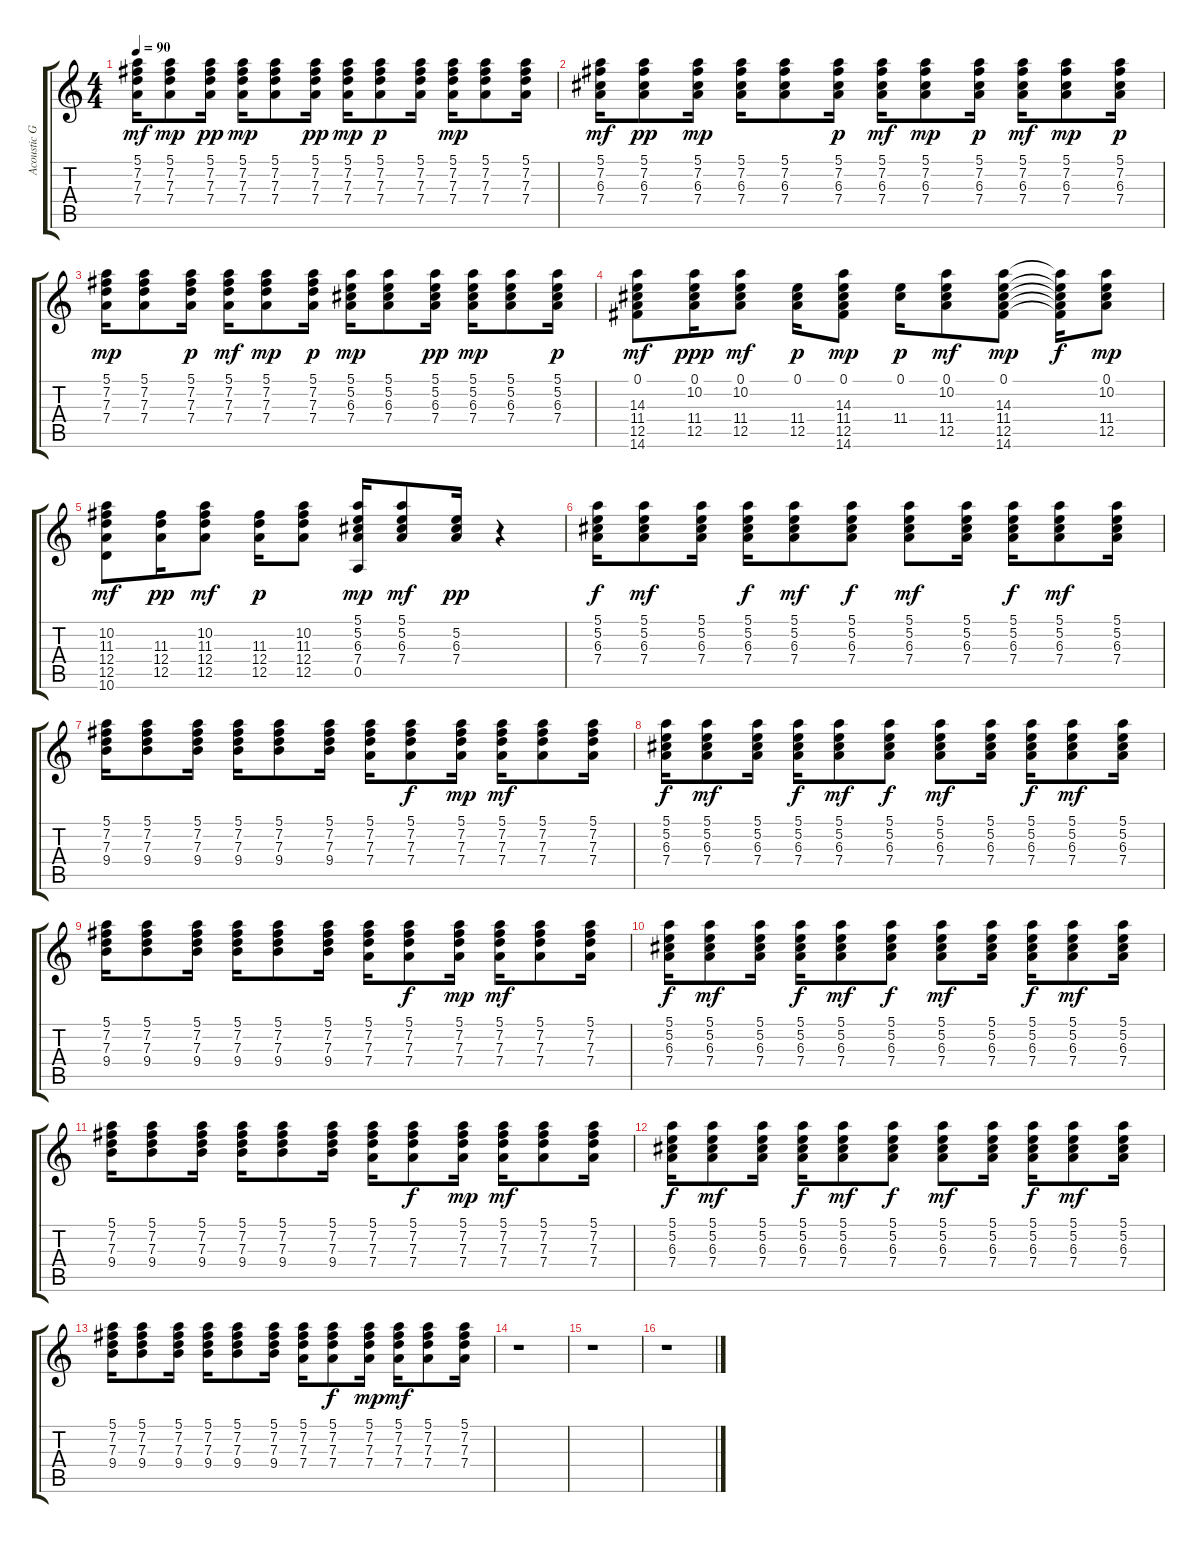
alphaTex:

\track ("Acoustic Guitar 1" "Acoustic G") {instrument acousticguitarnylon}
\staff {score tabs}
\tuning (E4 B3 G3 D3 A2 E2) {hide}
\ts (4 4)
\tempo 90
\clef g2
\ks c
(5.1 7.2 7.3 7.4).16{dy mf} (5.1 7.2 7.3 7.4).8{dy mp} (5.1 7.2 7.3 7.4).16{dy pp} (5.1 7.2 7.3 7.4).16{dy mp} (5.1 7.2 7.3 7.4).8 (5.1 7.2 7.3 7.4).16{dy pp} (5.1 7.2 7.3 7.4).16{dy mp} (5.1 7.2 7.3 7.4).8{dy p} (5.1 7.2 7.3 7.4).16 (5.1 7.2 7.3 7.4).16{dy mp} (5.1 7.2 7.3 7.4).8 (5.1 7.2 7.3 7.4).16 |
(5.1 7.2 6.3 7.4).16{dy mf} (5.1 7.2 6.3 7.4).8{dy pp} (5.1 7.2 6.3 7.4).16{dy mp} (5.1 7.2 6.3 7.4).16 (5.1 7.2 6.3 7.4).8 (5.1 7.2 6.3 7.4).16{dy p} (5.1 7.2 6.3 7.4).16{dy mf} (5.1 7.2 6.3 7.4).8{dy mp} (5.1 7.2 6.3 7.4).16{dy p} (5.1 7.2 6.3 7.4).16{dy mf} (5.1 7.2 6.3 7.4).8{dy mp} (5.1 7.2 6.3 7.4).16{dy p} |
(5.1 7.2 7.3 7.4).16{dy mp} (5.1 7.2 7.3 7.4).8 (5.1 7.2 7.3 7.4).16{dy p} (5.1 7.2 7.3 7.4).16{dy mf} (5.1 7.2 7.3 7.4).8{dy mp} (5.1 7.2 7.3 7.4).16{dy p} (5.1 5.2 6.3 7.4).16{dy mp} (5.1 5.2 6.3 7.4).8 (5.1 5.2 6.3 7.4).16{dy pp} (5.1 5.2 6.3 7.4).16{dy mp} (5.1 5.2 6.3 7.4).8 (5.1 5.2 6.3 7.4).16{dy p} |
(0.1 14.3 11.4 12.5 14.6).8{dy mf} (0.1 10.2 11.4 12.5).16{dy ppp} (0.1 10.2 11.4 12.5).8{dy mf} (0.1 11.4 12.5).16{dy p} (0.1 14.3 11.4 12.5 14.6).8{dy mp} (0.1 11.4).16{dy p} (0.1 10.2 11.4 12.5).8{dy mf} (0.1 14.3 11.4 12.5 14.6).8{dy mp} (0.1{t} 14.3{t} 11.4{t} 12.5{t} 14.6{t}).16{dy f} (0.1 10.2 11.4 12.5).8{dy mp} |
(10.2 11.3 12.4 12.5 10.6).8{dy mf} (11.3 12.4 12.5).16{dy pp} (10.2 11.3 12.4 12.5).8{dy mf} (11.3 12.4 12.5).16{dy p} (10.2 11.3 12.4 12.5).8 (5.1 5.2 6.3 7.4 0.5).16{dy mp} (5.1 5.2 6.3 7.4).8{dy mf} (5.2 6.3 7.4).16{dy pp} r.4 |
(5.1 5.2 6.3 7.4).16{dy f} (5.1 5.2 6.3 7.4).8{dy mf} (5.1 5.2 6.3 7.4).16 (5.1 5.2 6.3 7.4).16{dy f} (5.1 5.2 6.3 7.4).8{dy mf} (5.1 5.2 6.3 7.4).8{dy f} (5.1 5.2 6.3 7.4).8{dy mf} (5.1 5.2 6.3 7.4).16 (5.1 5.2 6.3 7.4).16{dy f} (5.1 5.2 6.3 7.4).8{dy mf} (5.1 5.2 6.3 7.4).16 |
(5.1 7.2 7.3 9.4).16 (5.1 7.2 7.3 9.4).8 (5.1 7.2 7.3 9.4).16 (5.1 7.2 7.3 9.4).16 (5.1 7.2 7.3 9.4).8 (5.1 7.2 7.3 9.4).16 (5.1 7.2 7.3 7.4).16 (5.1 7.2 7.3 7.4).8{dy f} (5.1 7.2 7.3 7.4).16{dy mp} (5.1 7.2 7.3 7.4).16{dy mf} (5.1 7.2 7.3 7.4).8 (5.1 7.2 7.3 7.4).16 |
(5.1 5.2 6.3 7.4).16{dy f} (5.1 5.2 6.3 7.4).8{dy mf} (5.1 5.2 6.3 7.4).16 (5.1 5.2 6.3 7.4).16{dy f} (5.1 5.2 6.3 7.4).8{dy mf} (5.1 5.2 6.3 7.4).8{dy f} (5.1 5.2 6.3 7.4).8{dy mf} (5.1 5.2 6.3 7.4).16 (5.1 5.2 6.3 7.4).16{dy f} (5.1 5.2 6.3 7.4).8{dy mf} (5.1 5.2 6.3 7.4).16 |
(5.1 7.2 7.3 9.4).16 (5.1 7.2 7.3 9.4).8 (5.1 7.2 7.3 9.4).16 (5.1 7.2 7.3 9.4).16 (5.1 7.2 7.3 9.4).8 (5.1 7.2 7.3 9.4).16 (5.1 7.2 7.3 7.4).16 (5.1 7.2 7.3 7.4).8{dy f} (5.1 7.2 7.3 7.4).16{dy mp} (5.1 7.2 7.3 7.4).16{dy mf} (5.1 7.2 7.3 7.4).8 (5.1 7.2 7.3 7.4).16 |
(5.1 5.2 6.3 7.4).16{dy f} (5.1 5.2 6.3 7.4).8{dy mf} (5.1 5.2 6.3 7.4).16 (5.1 5.2 6.3 7.4).16{dy f} (5.1 5.2 6.3 7.4).8{dy mf} (5.1 5.2 6.3 7.4).8{dy f} (5.1 5.2 6.3 7.4).8{dy mf} (5.1 5.2 6.3 7.4).16 (5.1 5.2 6.3 7.4).16{dy f} (5.1 5.2 6.3 7.4).8{dy mf} (5.1 5.2 6.3 7.4).16 |
(5.1 7.2 7.3 9.4).16 (5.1 7.2 7.3 9.4).8 (5.1 7.2 7.3 9.4).16 (5.1 7.2 7.3 9.4).16 (5.1 7.2 7.3 9.4).8 (5.1 7.2 7.3 9.4).16 (5.1 7.2 7.3 7.4).16 (5.1 7.2 7.3 7.4).8{dy f} (5.1 7.2 7.3 7.4).16{dy mp} (5.1 7.2 7.3 7.4).16{dy mf} (5.1 7.2 7.3 7.4).8 (5.1 7.2 7.3 7.4).16 |
(5.1 5.2 6.3 7.4).16{dy f} (5.1 5.2 6.3 7.4).8{dy mf} (5.1 5.2 6.3 7.4).16 (5.1 5.2 6.3 7.4).16{dy f} (5.1 5.2 6.3 7.4).8{dy mf} (5.1 5.2 6.3 7.4).8{dy f} (5.1 5.2 6.3 7.4).8{dy mf} (5.1 5.2 6.3 7.4).16 (5.1 5.2 6.3 7.4).16{dy f} (5.1 5.2 6.3 7.4).8{dy mf} (5.1 5.2 6.3 7.4).16 |
(5.1 7.2 7.3 9.4).16 (5.1 7.2 7.3 9.4).8 (5.1 7.2 7.3 9.4).16 (5.1 7.2 7.3 9.4).16 (5.1 7.2 7.3 9.4).8 (5.1 7.2 7.3 9.4).16 (5.1 7.2 7.3 7.4).16 (5.1 7.2 7.3 7.4).8{dy f} (5.1 7.2 7.3 7.4).16{dy mp} (5.1 7.2 7.3 7.4).16{dy mf} (5.1 7.2 7.3 7.4).8 (5.1 7.2 7.3 7.4).16 |
r.1 |
r.1 |
r.1
